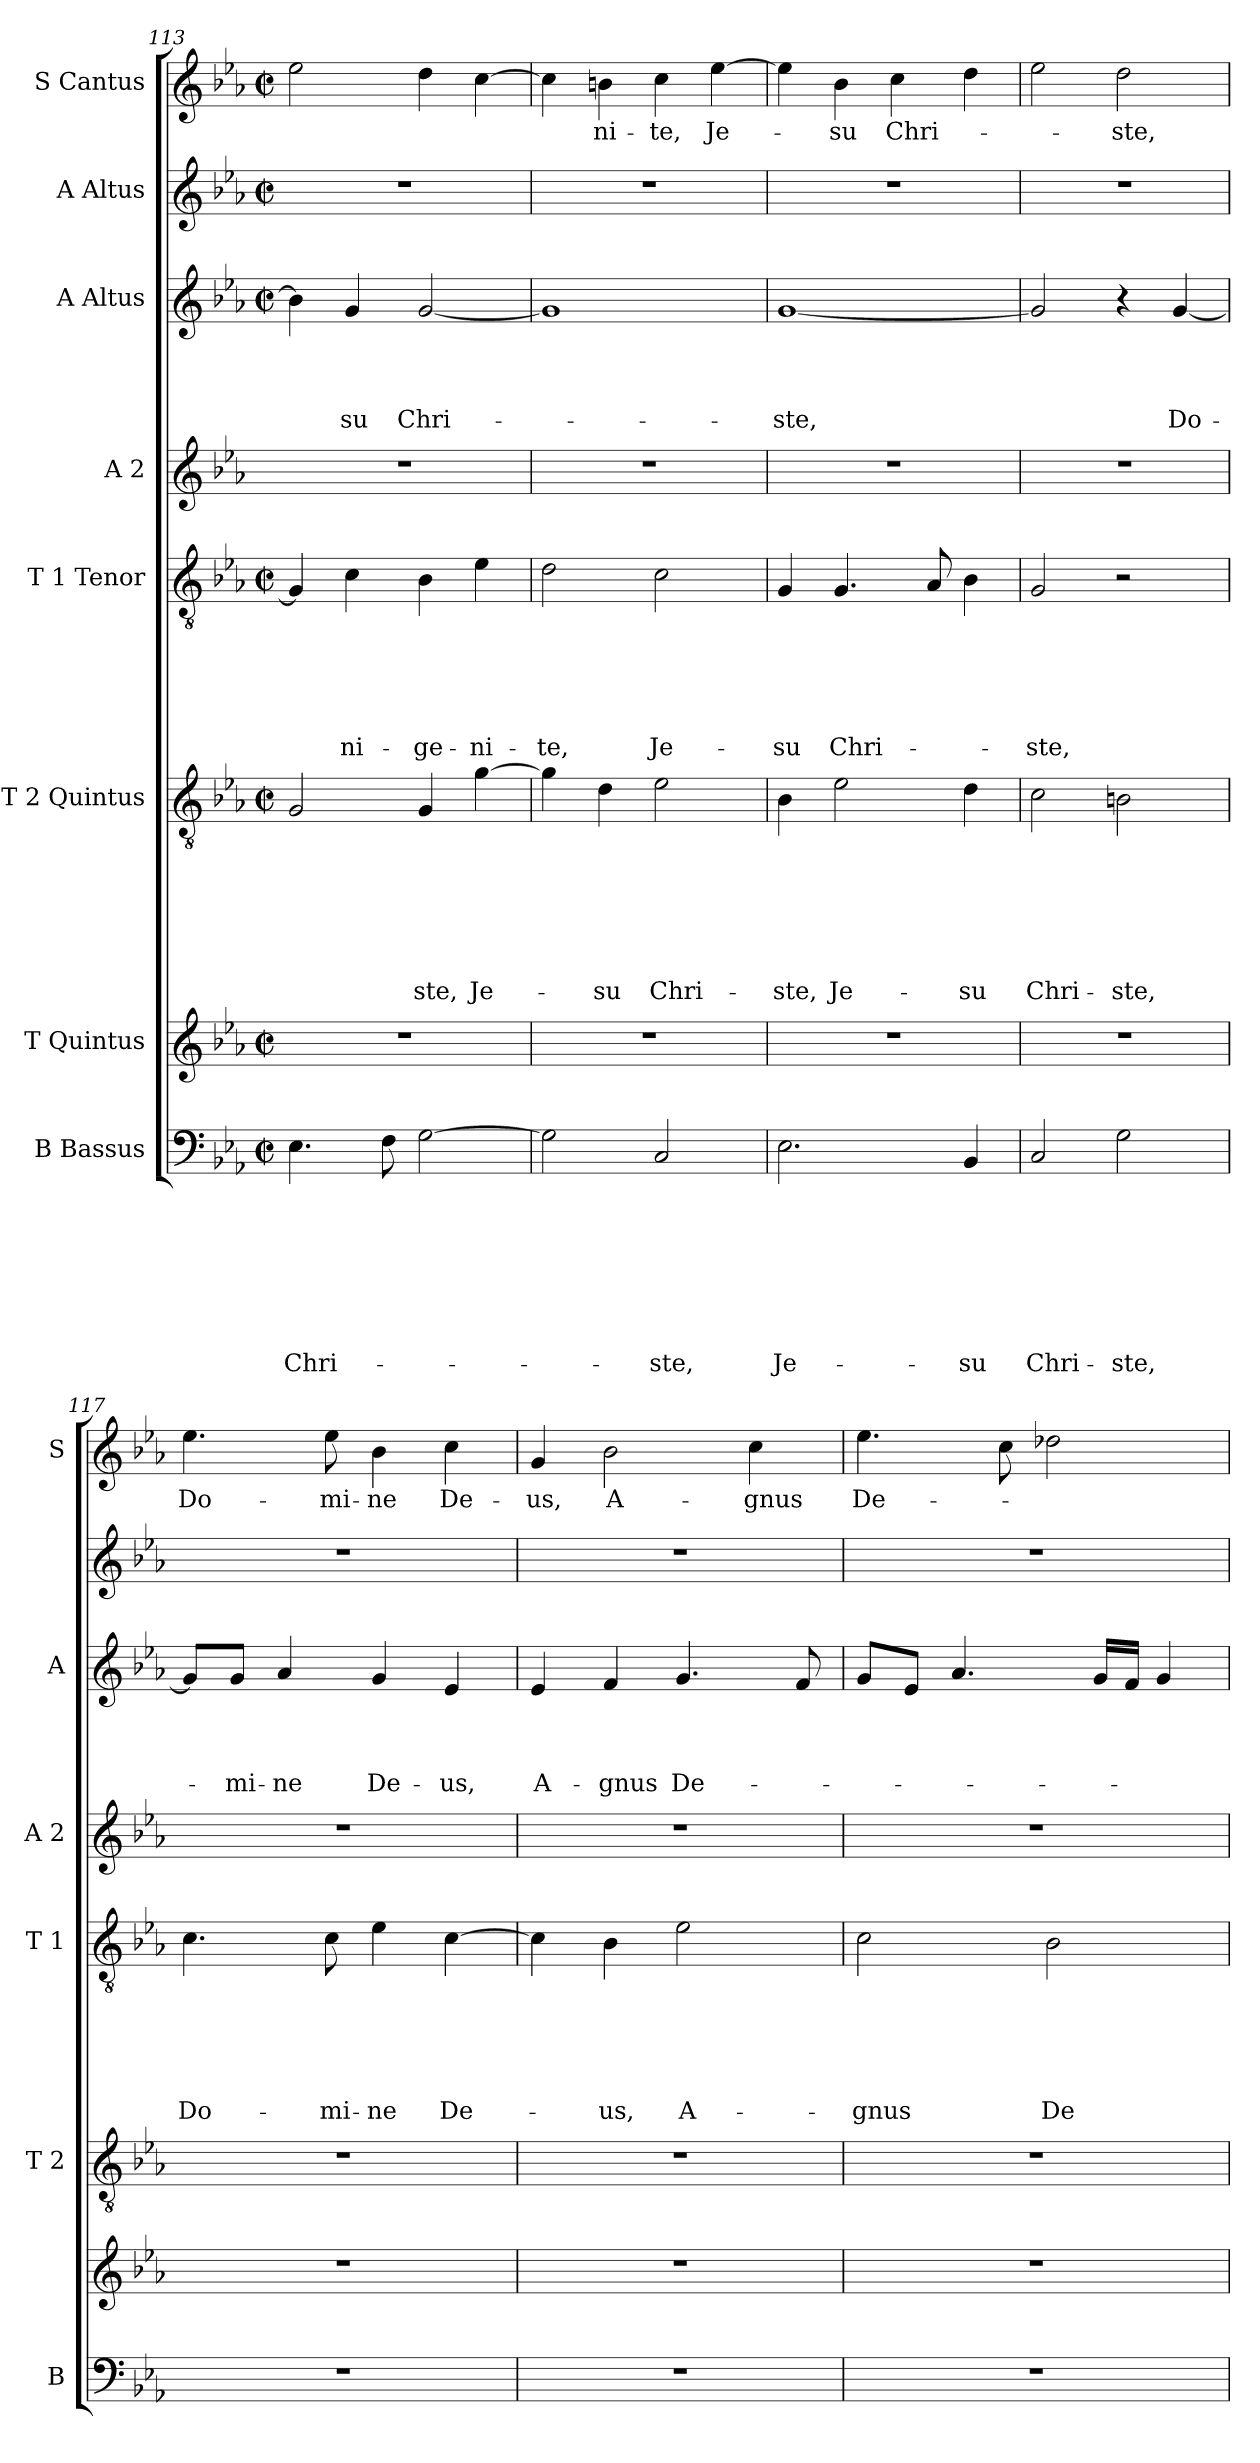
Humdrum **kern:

**kern	**text	**text	**text	**text	**text	**text	**text	**text	**kern	**kern	**text	**text	**text	**text	**text	**text	**text	**kern	**text	**text	**text	**text	**text	**text	**kern	**kern	**text	**text	**text	**text	**kern	**kern	**text
*part8	*part8	*part8	*part8	*part8	*part8	*part8	*part8	*part8	*part7	*part6	*part6	*part6	*part6	*part6	*part6	*part6	*part6	*part5	*part5	*part5	*part5	*part5	*part5	*part5	*part4	*part3	*part3	*part3	*part3	*part3	*part2	*part1	*part1
*staff8	*staff8	*staff8	*staff8	*staff8	*staff8	*staff8	*staff8	*staff8	*staff7	*staff6	*staff6	*staff6	*staff6	*staff6	*staff6	*staff6	*staff6	*staff5	*staff5	*staff5	*staff5	*staff5	*staff5	*staff5	*staff4	*staff3	*staff3	*staff3	*staff3	*staff3	*staff2	*staff1	*staff1
*I"B Bassus	*	*	*	*	*	*	*	*	*I"T Quintus	*I"T 2 Quintus	*	*	*	*	*	*	*	*I"T 1 Tenor	*	*	*	*	*	*	*I"A 2	*I"A Altus	*	*	*	*	*I"A Altus	*I"S Cantus	*
*I'B	*	*	*	*	*	*	*	*	*	*I'T 2	*	*	*	*	*	*	*	*I'T 1	*	*	*	*	*	*	*I'A 2	*I'A	*	*	*	*	*	*I'S	*
*clefF4	*	*	*	*	*	*	*	*	*clefG2	*clefGv2	*	*	*	*	*	*	*	*clefGv2	*	*	*	*	*	*	*clefG2	*clefG2	*	*	*	*	*clefG2	*clefG2	*
*k[b-e-a-]	*	*	*	*	*	*	*	*	*k[b-e-a-]	*k[b-e-a-]	*	*	*	*	*	*	*	*k[b-e-a-]	*	*	*	*	*	*	*k[b-e-a-]	*k[b-e-a-]	*	*	*	*	*k[b-e-a-]	*k[b-e-a-]	*
*E-:	*	*	*	*	*	*	*	*	*E-:	*E-:	*	*	*	*	*	*	*	*E-:	*	*	*	*	*	*	*E-:	*E-:	*	*	*	*	*E-:	*E-:	*
*M2/2	*	*	*	*	*	*	*	*	*M2/2	*M2/2	*	*	*	*	*	*	*	*M2/2	*	*	*	*	*	*	*	*M2/2	*	*	*	*	*M2/2	*M2/2	*
*met(c|)	*	*	*	*	*	*	*	*	*met(c|)	*met(c|)	*	*	*	*	*	*	*	*met(c|)	*	*	*	*	*	*	*	*met(c|)	*	*	*	*	*met(c|)	*met(c|)	*
=113	=113	=113	=113	=113	=113	=113	=113	=113	=113	=113	=113	=113	=113	=113	=113	=113	=113	=113	=113	=113	=113	=113	=113	=113	=113	=113	=113	=113	=113	=113	=113	=113	=113
!	!	!	!	!	!	!	!	!LO:LY:b	!	!	!	!	!	!	!	!	!	!	!	!	!	!	!	!	!	!	!	!	!	!	!	!	!
4.E-\	.	.	.	.	.	.	.	Chri-	1r	2G/	.	.	.	.	.	.	.	4G/]	.	.	.	.	.	.	1r	4b-\]	.	.	.	.	1r	2ee-\	.
!	!	!	!	!	!	!	!	!	!	!	!	!	!	!	!	!	!	!	!	!	!	!	!	!LO:LY:b	!	!	!	!	!	!LO:LY:b	!	!	!
.	.	.	.	.	.	.	.	.	.	.	.	.	.	.	.	.	.	4c\	.	.	.	.	.	-ni-	.	4g/	.	.	.	-su	.	.	.
8F\	.	.	.	.	.	.	.	.	.	.	.	.	.	.	.	.	.	.	.	.	.	.	.	.	.	.	.	.	.	.	.	.	.
!	!	!	!	!	!	!	!	!	!	!	!	!	!	!	!	!	!LO:LY:b	!	!	!	!	!	!	!LO:LY:b	!	!	!	!	!	!LO:LY:b	!	!	!
[>2G\	.	.	.	.	.	.	.	.	.	4G/	.	.	.	.	.	.	-ste,	4B-\	.	.	.	.	.	-ge-	.	[<2g/	.	.	.	Chri-	.	4dd\	.
!	!	!	!	!	!	!	!	!	!	!	!	!	!	!	!	!	!LO:LY:b	!	!	!	!	!	!	!LO:LY:b	!	!	!	!	!	!	!	!	!
.	.	.	.	.	.	.	.	.	.	[>4g\	.	.	.	.	.	.	Je-	4e-\	.	.	.	.	.	-ni-	.	.	.	.	.	.	.	[>4cc\	.
=114	=114	=114	=114	=114	=114	=114	=114	=114	=114	=114	=114	=114	=114	=114	=114	=114	=114	=114	=114	=114	=114	=114	=114	=114	=114	=114	=114	=114	=114	=114	=114	=114	=114
!	!	!	!	!	!	!	!	!	!	!	!	!	!	!	!	!	!	!	!	!	!	!	!	!LO:LY:b	!	!	!	!	!	!	!	!	!
2G\]	.	.	.	.	.	.	.	.	1r	4g\]	.	.	.	.	.	.	.	2d\	.	.	.	.	.	-te,	1r	1g]	.	.	.	.	1r	4cc\]	.
!	!	!	!	!	!	!	!	!	!	!	!	!	!	!	!	!	!LO:LY:b	!	!	!	!	!	!	!	!	!	!	!	!	!	!	!	!LO:LY:b
.	.	.	.	.	.	.	.	.	.	4d\	.	.	.	.	.	.	-su	.	.	.	.	.	.	.	.	.	.	.	.	.	.	4bn\	-ni-
!	!	!	!	!	!	!	!	!LO:LY:b	!	!	!	!	!	!	!	!	!LO:LY:b	!	!	!	!	!	!	!LO:LY:b	!	!	!	!	!	!	!	!	!LO:LY:b
2C/	.	.	.	.	.	.	.	-ste,	.	2e-\	.	.	.	.	.	.	Chri-	2c\	.	.	.	.	.	Je-	.	.	.	.	.	.	.	4cc\	-te,
!	!	!	!	!	!	!	!	!	!	!	!	!	!	!	!	!	!	!	!	!	!	!	!	!	!	!	!	!	!	!	!	!	!LO:LY:b
.	.	.	.	.	.	.	.	.	.	.	.	.	.	.	.	.	.	.	.	.	.	.	.	.	.	.	.	.	.	.	.	[>4ee-\	Je-
!!LO:PB:g=z
=115	=115	=115	=115	=115	=115	=115	=115	=115	=115	=115	=115	=115	=115	=115	=115	=115	=115	=115	=115	=115	=115	=115	=115	=115	=115	=115	=115	=115	=115	=115	=115	=115	=115
!	!	!	!	!	!	!	!	!LO:LY:b	!	!	!	!	!	!	!	!	!LO:LY:b	!	!	!	!	!	!	!LO:LY:b	!	!	!	!	!	!LO:LY:b	!	!	!
2.E-\	.	.	.	.	.	.	.	Je-	1r	4B-\	.	.	.	.	.	.	-ste,	4G/	.	.	.	.	.	-su	1r	[<1g	.	.	.	-ste,	1r	4ee-\]	.
!	!	!	!	!	!	!	!	!	!	!	!	!	!	!	!	!	!LO:LY:b	!	!	!	!	!	!	!LO:LY:b	!	!	!	!	!	!	!	!	!LO:LY:b
.	.	.	.	.	.	.	.	.	.	2e-\	.	.	.	.	.	.	Je-	4.G/	.	.	.	.	.	Chri-	.	.	.	.	.	.	.	4b-\	-su
!	!	!	!	!	!	!	!	!	!	!	!	!	!	!	!	!	!	!	!	!	!	!	!	!	!	!	!	!	!	!	!	!	!LO:LY:b
.	.	.	.	.	.	.	.	.	.	.	.	.	.	.	.	.	.	.	.	.	.	.	.	.	.	.	.	.	.	.	.	4cc\	Chri-
.	.	.	.	.	.	.	.	.	.	.	.	.	.	.	.	.	.	8A-/	.	.	.	.	.	.	.	.	.	.	.	.	.	.	.
!	!	!	!	!	!	!	!	!LO:LY:b	!	!	!	!	!	!	!	!	!LO:LY:b	!	!	!	!	!	!	!	!	!	!	!	!	!	!	!	!
4BB-/	.	.	.	.	.	.	.	-su	.	4d\	.	.	.	.	.	.	-su	4B-\	.	.	.	.	.	.	.	.	.	.	.	.	.	4dd\	.
=116	=116	=116	=116	=116	=116	=116	=116	=116	=116	=116	=116	=116	=116	=116	=116	=116	=116	=116	=116	=116	=116	=116	=116	=116	=116	=116	=116	=116	=116	=116	=116	=116	=116
!	!	!	!	!	!	!	!	!LO:LY:b	!	!	!	!	!	!	!	!	!LO:LY:b	!	!	!	!	!	!	!LO:LY:b	!	!	!	!	!	!	!	!	!
2C/	.	.	.	.	.	.	.	Chri-	1r	2c\	.	.	.	.	.	.	Chri-	2G/	.	.	.	.	.	-ste,	1r	2g/]	.	.	.	.	1r	2ee-\	.
!	!	!	!	!	!	!	!	!LO:LY:b	!	!	!	!	!	!	!	!	!LO:LY:b	!	!	!	!	!	!	!	!	!	!	!	!	!	!	!	!LO:LY:b
2G\	.	.	.	.	.	.	.	-ste,	.	2Bn\	.	.	.	.	.	.	-ste,	2r	.	.	.	.	.	.	.	4r	.	.	.	.	.	2dd\	-ste,
!	!	!	!	!	!	!	!	!	!	!	!	!	!	!	!	!	!	!	!	!	!	!	!	!	!	!	!	!	!	!LO:LY:b	!	!	!
.	.	.	.	.	.	.	.	.	.	.	.	.	.	.	.	.	.	.	.	.	.	.	.	.	.	[<4g/	.	.	.	Do-	.	.	.
=117	=117	=117	=117	=117	=117	=117	=117	=117	=117	=117	=117	=117	=117	=117	=117	=117	=117	=117	=117	=117	=117	=117	=117	=117	=117	=117	=117	=117	=117	=117	=117	=117	=117
!	!	!	!	!	!	!	!	!	!	!	!	!	!	!	!	!	!	!	!	!	!	!	!	!LO:LY:b	!	!	!	!	!	!	!	!	!LO:LY:b
1r	.	.	.	.	.	.	.	.	1r	1r	.	.	.	.	.	.	.	4.c\	.	.	.	.	.	Do-	1r	8g/L]	.	.	.	.	1r	4.ee-\	Do-
!	!	!	!	!	!	!	!	!	!	!	!	!	!	!	!	!	!	!	!	!	!	!	!	!	!	!	!	!	!	!LO:LY:b	!	!	!
.	.	.	.	.	.	.	.	.	.	.	.	.	.	.	.	.	.	.	.	.	.	.	.	.	.	8g/J	.	.	.	-mi-	.	.	.
!	!	!	!	!	!	!	!	!	!	!	!	!	!	!	!	!	!	!	!	!	!	!	!	!	!	!	!	!	!	!LO:LY:b:rj	!	!	!
.	.	.	.	.	.	.	.	.	.	.	.	.	.	.	.	.	.	.	.	.	.	.	.	.	.	4a-/	.	.	.	-ne	.	.	.
!	!	!	!	!	!	!	!	!	!	!	!	!	!	!	!	!	!	!	!	!	!	!	!	!LO:LY:b	!	!	!	!	!	!	!	!	!LO:LY:b
.	.	.	.	.	.	.	.	.	.	.	.	.	.	.	.	.	.	8c\	.	.	.	.	.	-mi-	.	.	.	.	.	.	.	8ee-\	-mi-
!	!	!	!	!	!	!	!	!	!	!	!	!	!	!	!	!	!	!	!	!	!	!	!	!LO:LY:b:rj	!	!	!	!	!	!LO:LY:b	!	!	!LO:LY:b:rj
.	.	.	.	.	.	.	.	.	.	.	.	.	.	.	.	.	.	4e-\	.	.	.	.	.	-ne	.	4g/	.	.	.	De-	.	4b-\	-ne
!	!	!	!	!	!	!	!	!	!	!	!	!	!	!	!	!	!	!	!	!	!	!	!	!LO:LY:b	!	!	!	!	!	!LO:LY:b	!	!	!LO:LY:b
.	.	.	.	.	.	.	.	.	.	.	.	.	.	.	.	.	.	[>4c\	.	.	.	.	.	De-	.	4e-/	.	.	.	-us,	.	4cc\	De-
=118	=118	=118	=118	=118	=118	=118	=118	=118	=118	=118	=118	=118	=118	=118	=118	=118	=118	=118	=118	=118	=118	=118	=118	=118	=118	=118	=118	=118	=118	=118	=118	=118	=118
!	!	!	!	!	!	!	!	!	!	!	!	!	!	!	!	!	!	!	!	!	!	!	!	!	!	!	!	!	!	!LO:LY:b	!	!	!LO:LY:b
1r	.	.	.	.	.	.	.	.	1r	1r	.	.	.	.	.	.	.	4c\]	.	.	.	.	.	.	1r	4e-/	.	.	.	A-	1r	4g/	-us,
!	!	!	!	!	!	!	!	!	!	!	!	!	!	!	!	!	!	!	!	!	!	!	!	!LO:LY:b	!	!	!	!	!	!LO:LY:b	!	!	!LO:LY:b
.	.	.	.	.	.	.	.	.	.	.	.	.	.	.	.	.	.	4B-\	.	.	.	.	.	-us,	.	4f/	.	.	.	-gnus	.	2b-\	A-
!	!	!	!	!	!	!	!	!	!	!	!	!	!	!	!	!	!	!	!	!	!	!	!	!LO:LY:b	!	!	!	!	!	!LO:LY:b	!	!	!
.	.	.	.	.	.	.	.	.	.	.	.	.	.	.	.	.	.	2e-\	.	.	.	.	.	A-	.	4.g/	.	.	.	De-	.	.	.
!	!	!	!	!	!	!	!	!	!	!	!	!	!	!	!	!	!	!	!	!	!	!	!	!	!	!	!	!	!	!	!	!	!LO:LY:b
.	.	.	.	.	.	.	.	.	.	.	.	.	.	.	.	.	.	.	.	.	.	.	.	.	.	.	.	.	.	.	.	4cc\	-gnus
.	.	.	.	.	.	.	.	.	.	.	.	.	.	.	.	.	.	.	.	.	.	.	.	.	.	8f/	.	.	.	.	.	.	.
=119	=119	=119	=119	=119	=119	=119	=119	=119	=119	=119	=119	=119	=119	=119	=119	=119	=119	=119	=119	=119	=119	=119	=119	=119	=119	=119	=119	=119	=119	=119	=119	=119	=119
!	!	!	!	!	!	!	!	!	!	!	!	!	!	!	!	!	!	!	!	!	!	!	!	!LO:LY:b	!	!	!	!	!	!	!	!	!LO:LY:b
1r	.	.	.	.	.	.	.	.	1r	1r	.	.	.	.	.	.	.	2c\	.	.	.	.	.	-gnus	1r	8g/L	.	.	.	.	1r	4.ee-\	De-
.	.	.	.	.	.	.	.	.	.	.	.	.	.	.	.	.	.	.	.	.	.	.	.	.	.	8e-/J	.	.	.	.	.	.	.
.	.	.	.	.	.	.	.	.	.	.	.	.	.	.	.	.	.	.	.	.	.	.	.	.	.	4.a-/	.	.	.	.	.	.	.
.	.	.	.	.	.	.	.	.	.	.	.	.	.	.	.	.	.	.	.	.	.	.	.	.	.	.	.	.	.	.	.	8cc\	.
!	!	!	!	!	!	!	!	!	!	!	!	!	!	!	!	!	!	!	!	!	!	!	!	!LO:LY:b	!	!	!	!	!	!	!	!	!
.	.	.	.	.	.	.	.	.	.	.	.	.	.	.	.	.	.	2B-\	.	.	.	.	.	De-	.	.	.	.	.	.	.	2dd-X\	.
.	.	.	.	.	.	.	.	.	.	.	.	.	.	.	.	.	.	.	.	.	.	.	.	.	.	16g/LL	.	.	.	.	.	.	.
.	.	.	.	.	.	.	.	.	.	.	.	.	.	.	.	.	.	.	.	.	.	.	.	.	.	16f/JJ	.	.	.	.	.	.	.
.	.	.	.	.	.	.	.	.	.	.	.	.	.	.	.	.	.	.	.	.	.	.	.	.	.	4g/	.	.	.	.	.	.	.
=	=	=	=	=	=	=	=	=	=	=	=	=	=	=	=	=	=	=	=	=	=	=	=	=	=	=	=	=	=	=	=	=	=
*-	*-	*-	*-	*-	*-	*-	*-	*-	*-	*-	*-	*-	*-	*-	*-	*-	*-	*-	*-	*-	*-	*-	*-	*-	*-	*-	*-	*-	*-	*-	*-	*-	*-
